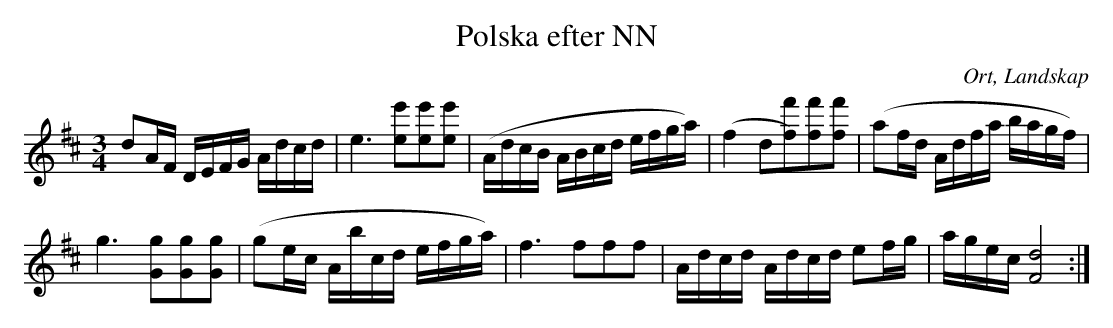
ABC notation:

X:1
T:Polska efter NN
O:Ort, Landskap
M:3/4
L:1/16
K:D
d2AF DEFG Adcd|e6 [e2e'2][e2e'2][e2e'2]|(AdcB ABcd efga)|(f4 d2[f2)f'2][f2f'2][f2f'2]|(a2fd Adfa bagf)|
g6 [G2g2][G2g2][G2g2]|(g2ec Abcd efga)|f6 f2f2f2|Adcd Adcd e2fg|agec [F8d8]:|
